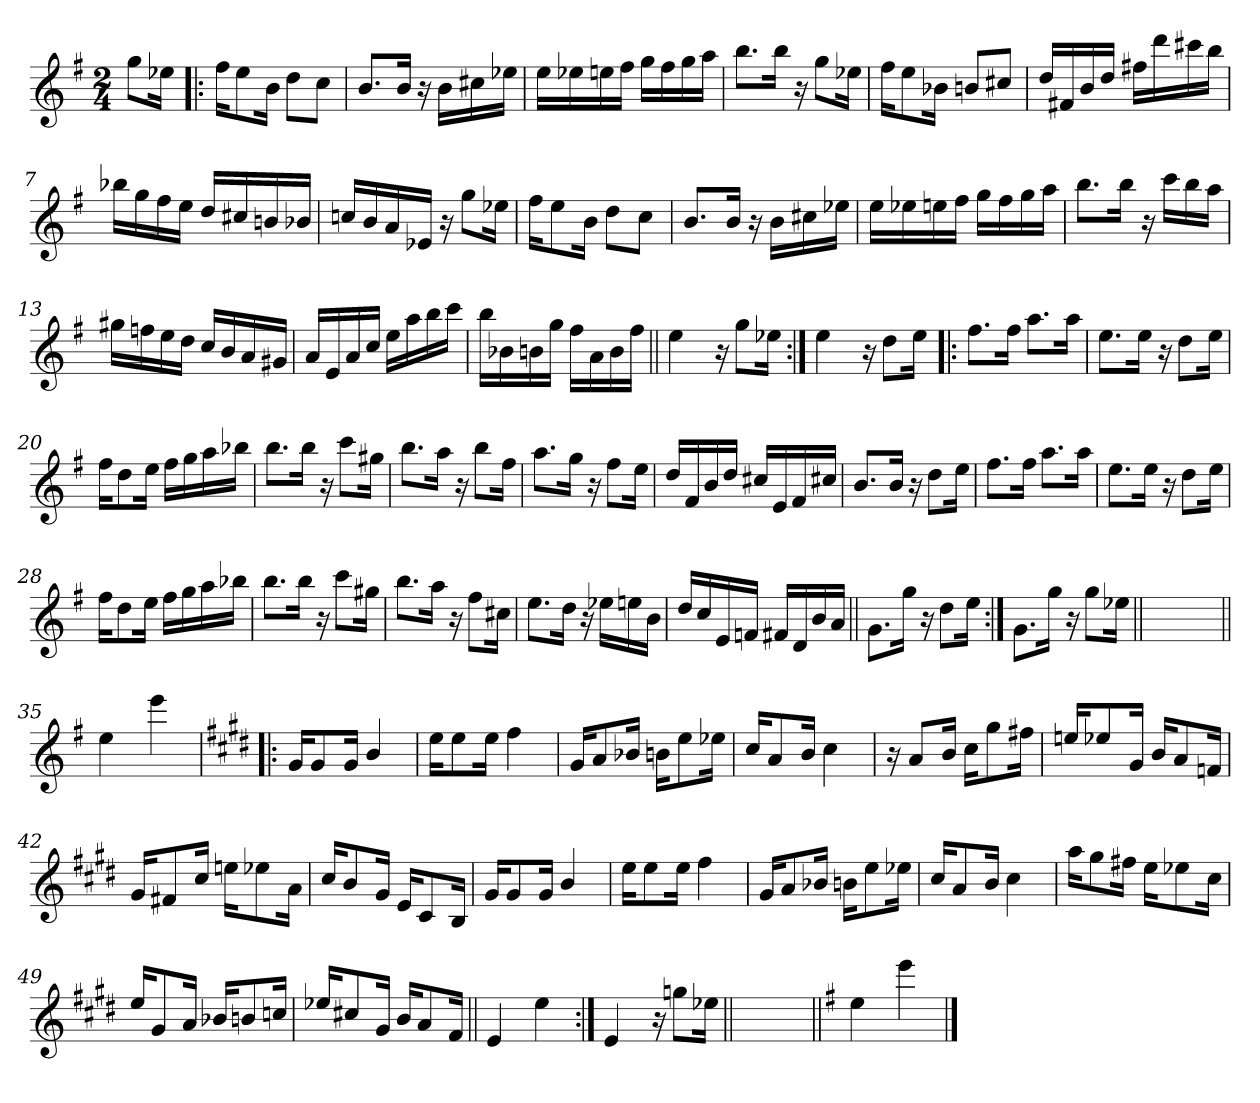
**kern
*part1
*staff1
*clefG2
*k[f#]
*G:
*M2/4
=
8gg\L
16ee-X\Jk
=1!|:
16ff#\KL
8ee\
16b\Jk
8dd\L
8cc\J
=2
8.b/L
16b/Jk
16r
16b\LL
16cc#X\
16ee-X\JJ
=3
16ee\LL
16ee-X\
16een\
16ff#\JJ
16gg\LL
16ff#\
16gg\
16aa\JJ
=4
8.bb\L
16bb\Jk
16r
8gg\L
16ee-X\Jk
!!LO:LB:g=z
=5
16ff#\KL
8ee\
16b-X\Jk
8bn/L
8cc#X/J
=6
16dd/LL
16f#X/
16b/
16dd/JJ
16ff#X\LL
16ddd\
16ccc#X\
16bb\JJ
=7
16bb-X\LL
16gg\
16ff#\
16ee\JJ
16dd/LL
16cc#X/
16bn/
16b-X/JJ
=8
16ccn/LL
16b/
16a/
16e-X/JJ
16r
8gg\L
16ee-X\Jk
=9
16ff#\KL
8ee\
16b\Jk
8dd\L
8cc\J
!!LO:LB:g=z
=10
8.b/L
16b/Jk
16r
16b\LL
16cc#X\
16ee-X\JJ
=11
16ee\LL
16ee-X\
16een\
16ff#\JJ
16gg\LL
16ff#\
16gg\
16aa\JJ
=12
8.bb\L
16bb\Jk
16r
16ccc\LL
16bb\
16aa\JJ
=13
16gg#X\LL
16ffn\
16ee\
16dd\JJ
16cc/LL
16b/
16a/
16g#X/JJ
=14
16a/LL
16e/
16a/
16cc/JJ
16ee\LL
16aa\
16bb\
16ccc\JJ
!!LO:LB:g=z
=15
16bb\LL
16b-X\
16bn\
16gg\JJ
16ff#\LL
16a\
16b\
16ff#\JJ
=16||
4ee\
16r
8gg\L
16ee-X\Jk
=17:|!
4ee\
16r
8dd\L
16ee\Jk
=18!|:
8.ff#\L
16ff#\Jk
8.aa\L
16aa\Jk
=19
8.ee\L
16ee\Jk
16r
8dd\L
16ee\Jk
!!LO:LB:g=z
=20
16ff#\KL
8dd\
16ee\Jk
16ff#\LL
16gg\
16aa\
16bb-X\JJ
=21
8.bb\L
16bb\Jk
16r
8ccc\L
16gg#X\Jk
=22
8.bb\L
16aa\Jk
16r
8bb\L
16ff#\Jk
=23
8.aa\L
16gg\Jk
16r
8ff#\L
16ee\Jk
=24
16dd/LL
16f#/
16b/
16dd/JJ
16cc#X/LL
16e/
16f#/
16cc#X/JJ
!!LO:LB:g=z
=25
8.b/L
16b/Jk
16r
8dd\L
16ee\Jk
=26
8.ff#\L
16ff#\Jk
8.aa\L
16aa\Jk
=27
8.ee\L
16ee\Jk
16r
8dd\L
16ee\Jk
=28
16ff#\KL
8dd\
16ee\Jk
16ff#\LL
16gg\
16aa\
16bb-X\JJ
=29
8.bb\L
16bb\Jk
16r
8ccc\L
16gg#X\Jk
=30
8.bb\L
16aa\Jk
16r
8ff#\L
16cc#X\Jk
!!LO:LB:g=z
=31
8.ee\L
16dd\Jk
16r
16ee-X\LL
16een\
16b\JJ
=32
16dd/LL
16cc/
16e/
16fn/JJ
16f#X/LL
16d/
16b/
16a/JJ
=33||
8.g\L
16gg\Jk
16r
8dd\L
16ee\Jk
=34:|!
8.g\L
16gg\Jk
16r
8gg\L
16ee-X\Jk
=34X341||
2ryy
!!LO:LB:g=z
=35||
4ee\
4eee\
=36!|:
*k[f#c#g#d#]
*E:
16g#/KL
8g#/
16g#/Jk
4b/
=37
16ee\KL
8ee\
16ee\Jk
4ff#\
=38
16g#/KL
8a/
16b-X/Jk
16bn\KL
8ee\
16ee-X\Jk
=39
16cc#/KL
8a/
16b/Jk
4cc#\
!!LO:LB:g=z
=40
16r
8a/L
16b/Jk
16cc#\KL
8gg#\
16ff#X\Jk
=41
16een/KL
8ee-X/
16g#/Jk
16b/KL
8a/
16fn/Jk
=42
16g#/KL
8f#X/
16cc#/Jk
16een\KL
8ee-X\
16a\Jk
=43
16cc#/KL
8b/
16g#/Jk
16e/KL
8c#/
16B/Jk
=44
16g#/KL
8g#/
16g#/Jk
4b/
!!LO:LB:g=z
=45
16ee\KL
8ee\
16ee\Jk
4ff#\
=46
16g#/KL
8a/
16b-X/Jk
16bn\KL
8ee\
16ee-X\Jk
=47
16cc#/KL
8a/
16b/Jk
4cc#\
=48
16aa\KL
8gg#\
16ff#X\Jk
16ee\KL
8ee-X\
16cc#\Jk
=49
16ee/KL
8g#/
16a/Jk
16b-X/KL
8bn/
16ccn/Jk
!!LO:LB:g=z
=50
16ee-X/KL
8cc#X/
16g#/Jk
16b/KL
8a/
16f#/Jk
=51||
4e/
4ee\
=52:|!
4e/
16r
8ggn\L
16ee-X\Jk
=53||
2ryy
=54||
*k[f#]
*G:
4ee\
4eee\
==
*-
